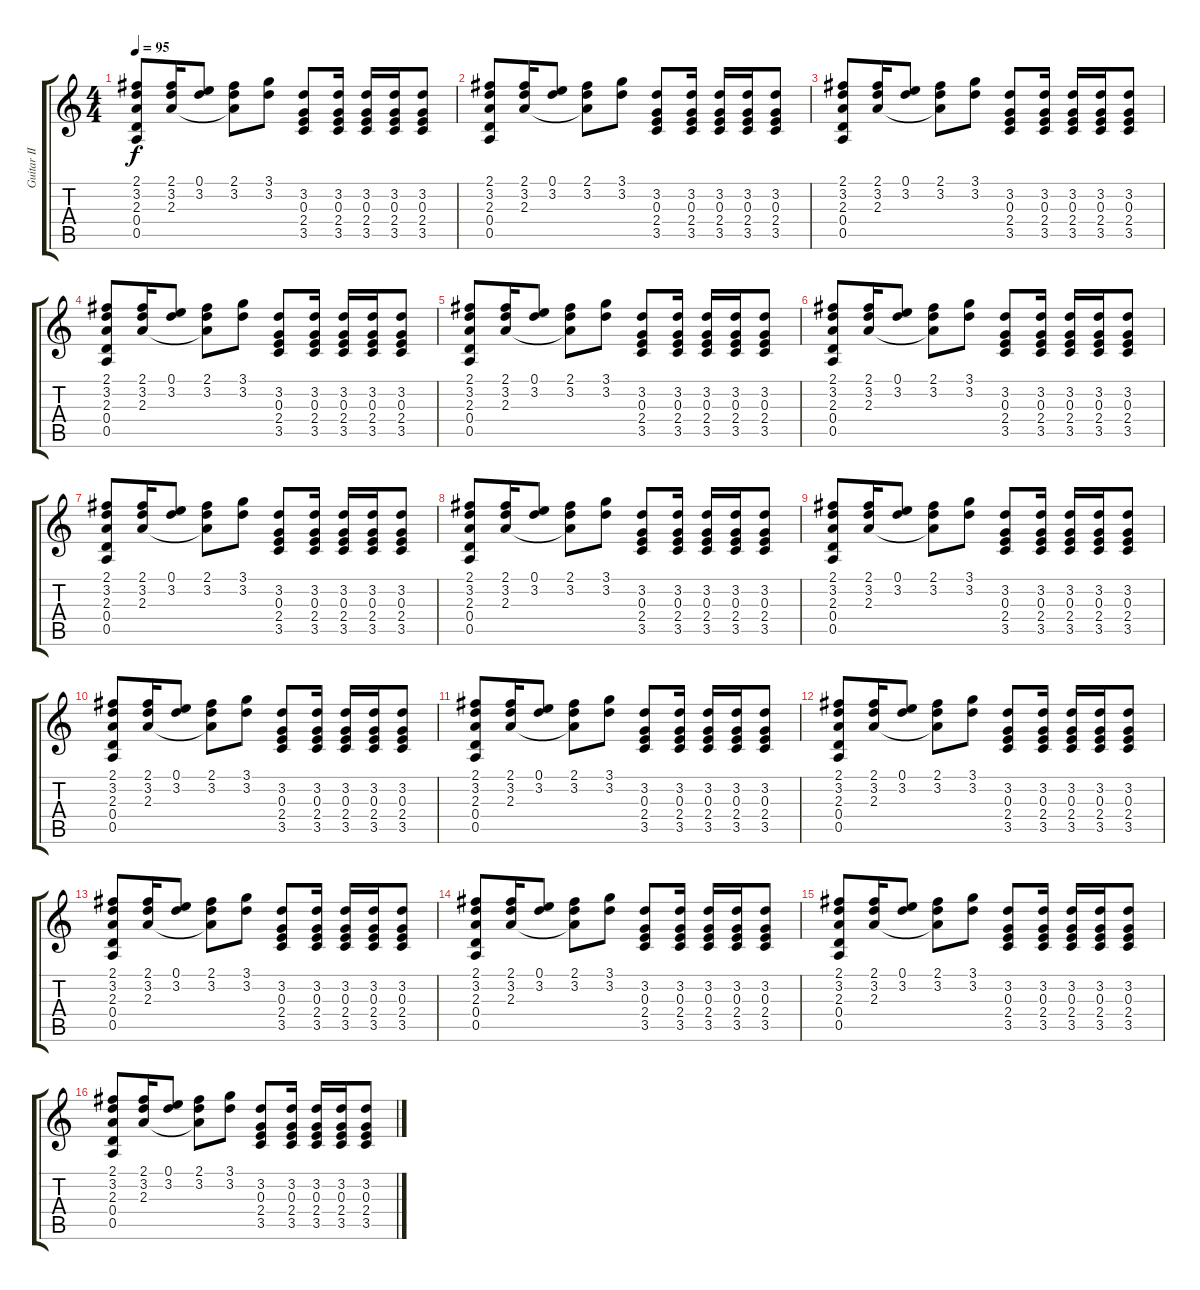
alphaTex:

\track ("Guitar II" "Guitar II") {instrument acousticguitarnylon}
\staff {score tabs}
\tuning (E4 B3 G3 D3 A2 E2) {hide}
\ts (4 4)
\tempo 95
\clef g2
\ks c
(2.1 3.2 2.3 0.4 0.5).8{dy f volume 9 balance 4} (2.1 3.2 2.3).16 (0.1 3.2).8 (2.1 3.2 2.3{t}).8 (3.1 3.2).8 (3.2 0.3 2.4 3.5).8 (3.2 0.3 2.4 3.5).16 (3.2 0.3 2.4 3.5).16 (3.2 0.3 2.4 3.5).16 (3.2 0.3 2.4 3.5).8 |
(2.1 3.2 2.3 0.4 0.5).8{volume 9 balance 4} (2.1 3.2 2.3).16 (0.1 3.2).8 (2.1 3.2 2.3{t}).8 (3.1 3.2).8 (3.2 0.3 2.4 3.5).8 (3.2 0.3 2.4 3.5).16 (3.2 0.3 2.4 3.5).16 (3.2 0.3 2.4 3.5).16 (3.2 0.3 2.4 3.5).8 |
(2.1 3.2 2.3 0.4 0.5).8 (2.1 3.2 2.3).16 (0.1 3.2).8 (2.1 3.2 2.3{t}).8 (3.1 3.2).8 (3.2 0.3 2.4 3.5).8 (3.2 0.3 2.4 3.5).16 (3.2 0.3 2.4 3.5).16 (3.2 0.3 2.4 3.5).16 (3.2 0.3 2.4 3.5).8 |
(2.1 3.2 2.3 0.4 0.5).8 (2.1 3.2 2.3).16 (0.1 3.2).8 (2.1 3.2 2.3{t}).8 (3.1 3.2).8 (3.2 0.3 2.4 3.5).8 (3.2 0.3 2.4 3.5).16 (3.2 0.3 2.4 3.5).16 (3.2 0.3 2.4 3.5).16 (3.2 0.3 2.4 3.5).8 |
(2.1 3.2 2.3 0.4 0.5).8 (2.1 3.2 2.3).16 (0.1 3.2).8 (2.1 3.2 2.3{t}).8 (3.1 3.2).8 (3.2 0.3 2.4 3.5).8 (3.2 0.3 2.4 3.5).16 (3.2 0.3 2.4 3.5).16 (3.2 0.3 2.4 3.5).16 (3.2 0.3 2.4 3.5).8 |
(2.1 3.2 2.3 0.4 0.5).8 (2.1 3.2 2.3).16 (0.1 3.2).8 (2.1 3.2 2.3{t}).8 (3.1 3.2).8 (3.2 0.3 2.4 3.5).8 (3.2 0.3 2.4 3.5).16 (3.2 0.3 2.4 3.5).16 (3.2 0.3 2.4 3.5).16 (3.2 0.3 2.4 3.5).8 |
(2.1 3.2 2.3 0.4 0.5).8 (2.1 3.2 2.3).16 (0.1 3.2).8 (2.1 3.2 2.3{t}).8 (3.1 3.2).8 (3.2 0.3 2.4 3.5).8 (3.2 0.3 2.4 3.5).16 (3.2 0.3 2.4 3.5).16 (3.2 0.3 2.4 3.5).16 (3.2 0.3 2.4 3.5).8 |
(2.1 3.2 2.3 0.4 0.5).8 (2.1 3.2 2.3).16 (0.1 3.2).8 (2.1 3.2 2.3{t}).8 (3.1 3.2).8 (3.2 0.3 2.4 3.5).8 (3.2 0.3 2.4 3.5).16 (3.2 0.3 2.4 3.5).16 (3.2 0.3 2.4 3.5).16 (3.2 0.3 2.4 3.5).8 |
(2.1 3.2 2.3 0.4 0.5).8 (2.1 3.2 2.3).16 (0.1 3.2).8 (2.1 3.2 2.3{t}).8 (3.1 3.2).8 (3.2 0.3 2.4 3.5).8 (3.2 0.3 2.4 3.5).16 (3.2 0.3 2.4 3.5).16 (3.2 0.3 2.4 3.5).16 (3.2 0.3 2.4 3.5).8 |
(2.1 3.2 2.3 0.4 0.5).8 (2.1 3.2 2.3).16 (0.1 3.2).8 (2.1 3.2 2.3{t}).8 (3.1 3.2).8 (3.2 0.3 2.4 3.5).8 (3.2 0.3 2.4 3.5).16 (3.2 0.3 2.4 3.5).16 (3.2 0.3 2.4 3.5).16 (3.2 0.3 2.4 3.5).8 |
(2.1 3.2 2.3 0.4 0.5).8 (2.1 3.2 2.3).16 (0.1 3.2).8 (2.1 3.2 2.3{t}).8 (3.1 3.2).8 (3.2 0.3 2.4 3.5).8 (3.2 0.3 2.4 3.5).16 (3.2 0.3 2.4 3.5).16 (3.2 0.3 2.4 3.5).16 (3.2 0.3 2.4 3.5).8 |
(2.1 3.2 2.3 0.4 0.5).8 (2.1 3.2 2.3).16 (0.1 3.2).8 (2.1 3.2 2.3{t}).8 (3.1 3.2).8 (3.2 0.3 2.4 3.5).8 (3.2 0.3 2.4 3.5).16 (3.2 0.3 2.4 3.5).16 (3.2 0.3 2.4 3.5).16 (3.2 0.3 2.4 3.5).8 |
(2.1 3.2 2.3 0.4 0.5).8 (2.1 3.2 2.3).16 (0.1 3.2).8 (2.1 3.2 2.3{t}).8 (3.1 3.2).8 (3.2 0.3 2.4 3.5).8 (3.2 0.3 2.4 3.5).16 (3.2 0.3 2.4 3.5).16 (3.2 0.3 2.4 3.5).16 (3.2 0.3 2.4 3.5).8 |
(2.1 3.2 2.3 0.4 0.5).8 (2.1 3.2 2.3).16 (0.1 3.2).8 (2.1 3.2 2.3{t}).8 (3.1 3.2).8 (3.2 0.3 2.4 3.5).8 (3.2 0.3 2.4 3.5).16 (3.2 0.3 2.4 3.5).16 (3.2 0.3 2.4 3.5).16 (3.2 0.3 2.4 3.5).8 |
(2.1 3.2 2.3 0.4 0.5).8 (2.1 3.2 2.3).16 (0.1 3.2).8 (2.1 3.2 2.3{t}).8 (3.1 3.2).8 (3.2 0.3 2.4 3.5).8 (3.2 0.3 2.4 3.5).16 (3.2 0.3 2.4 3.5).16 (3.2 0.3 2.4 3.5).16 (3.2 0.3 2.4 3.5).8 |
(2.1 3.2 2.3 0.4 0.5).8 (2.1 3.2 2.3).16 (0.1 3.2).8 (2.1 3.2 2.3{t}).8 (3.1 3.2).8 (3.2 0.3 2.4 3.5).8 (3.2 0.3 2.4 3.5).16 (3.2 0.3 2.4 3.5).16 (3.2 0.3 2.4 3.5).16 (3.2 0.3 2.4 3.5).8
